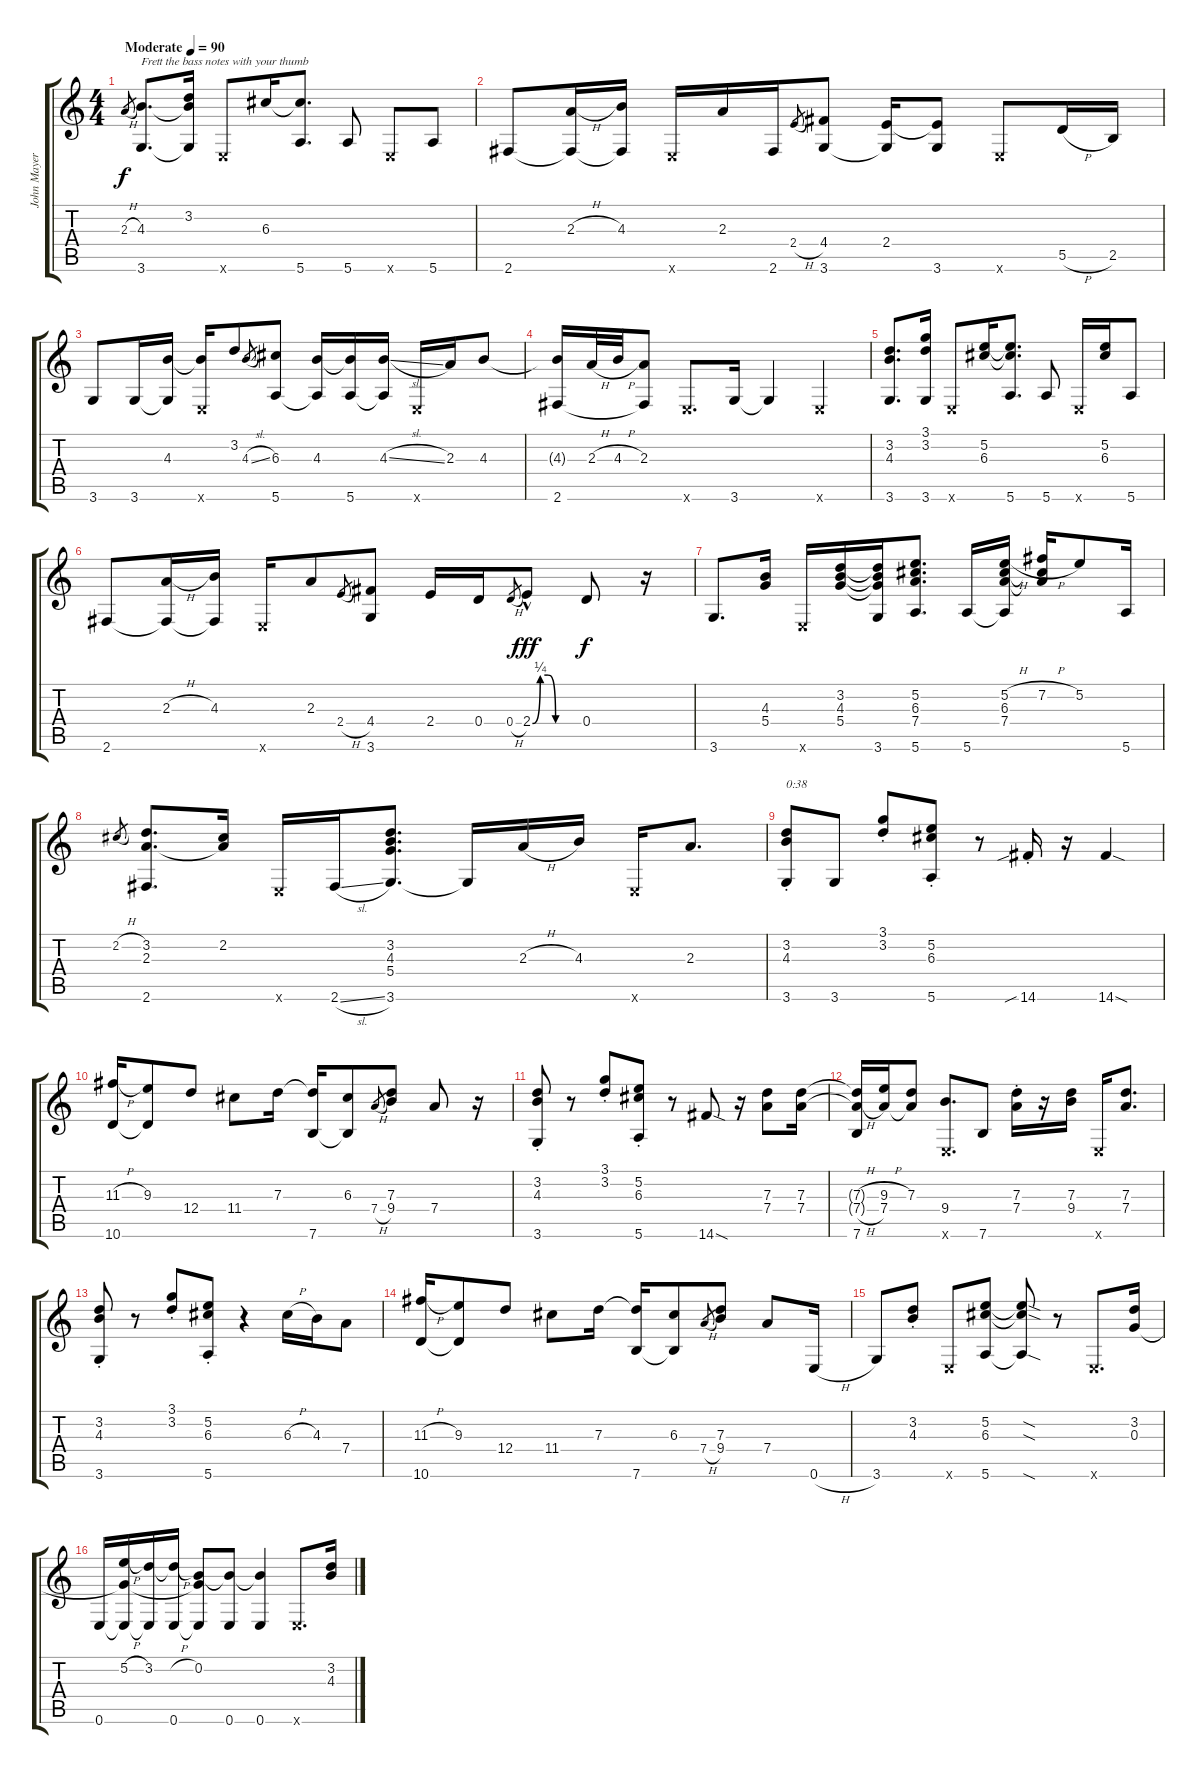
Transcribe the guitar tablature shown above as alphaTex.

\track ("John Mayer" "John Mayer") {instrument electricguitarjazz}
\staff {score tabs}
\tuning (E4 B3 G3 D3 A2 E2) {hide}
\ts (4 4)
\tempo (90 "Moderate")
\clef g2
\ks c
2.3{h}.8{gr dy f instrument electricguitarjazz} (4.3 3.6).8{d txt "Frett the bass notes with your thumb"} (3.2 4.3{t} 3.6{t}).16 0.6{x}.8 6.3.16 (6.3{t} 5.6).8{d} 5.6.8 0.6{x}.8 5.6.8 |
2.6.8 (2.3{h} 2.6{t}).16 (4.3 2.6{t}).16 0.6{x}.16 2.3.16 2.6.16 2.4{h}.8{gr} (4.4 3.6).8 (2.4 3.6{t}).16 (2.4{t} 3.6).8 0.6{x}.8 5.5{h}.16 2.5.16 |
3.6.8 3.6.16 (4.3 3.6{t}).16 (4.3{t} 0.6{x}).16 3.2.8 4.3{sl}.8{gr} (6.3 5.6).8 (4.3 5.6{t}).16 (4.3{t} 5.6).16 (4.3{sl} 5.6{t}).16 0.6{x}.16 2.3.16 4.3.8 |
(4.3{t} 2.6).16 2.3{h}.32 4.3{h}.32 (2.3 2.6{t}).8 0.6{x}.8{d} 3.6.16 3.6{t}.4 0.6{x}.4 |
(3.2 4.3 3.6).8{d} (3.1 3.2 3.6).16 0.6{x}.8 (5.2 6.3).16 (5.2{t} 6.3{t} 5.6).8{d} 5.6.8 0.6{x}.16 (5.2 6.3).16 5.6.8 |
2.6.8 (2.3{h} 2.6{t}).16 (4.3 2.6{t}).16 0.6{x}.16 2.3.8 2.4{h}.8{gr} (4.4 3.6).8 2.4.16 0.4.16 0.4{h}.8{gr} 2.4{be (custom 0 0 10 1 20 1 30 0 60 0) hac}.8{dy fff} 0.4.8{dy f} r.16 |
3.6.8{d} (4.3 5.4).16 0.6{x}.16 (3.2 4.3 5.4).16 (3.2{t} 4.3{t} 5.4{t} 3.6).16 (5.2 6.3 7.4 5.6).8{d} 5.6.16 (5.2{h} 6.3 7.4 5.6{t}).16 (7.2{h} 6.3{t} 7.4{t}).16 5.2.8 5.6.16 |
2.2{h}.8{gr} (3.2 2.3 2.6).8{d} (2.2 2.3{t}).16 0.6{x}.16 2.6{sl}.16 (3.2 4.3 5.4 3.6).8{d} 3.6{t}.16 2.3{h}.16 4.3.16 0.6{x}.16 2.3.8{d} |
(3.2 4.3{st} 3.6).8{txt "0:38"} 3.6.8 (3.1{st} 3.2).8 (5.2 6.3{st} 5.6).8 r.8 14.6{sib st}.16 r.16 14.6{sod}.4 |
(11.3{h} 10.6).16 (9.3 10.6{t}).8 12.4.8 11.4.8 7.3.16 (7.3{t} 7.6).16 (6.3 7.6{t}).8 7.4{h}.8{gr} (7.3 9.4).8 7.4.8 r.16 |
(3.2 4.3{st} 3.6{st}).8 r.8 (3.1{st} 3.2{st}).8 (5.2 6.3{st} 5.6{st}).8 r.8 14.6{sod}.8 r.16 (7.3 7.4).8 (7.3 7.4).16 |
(7.3{h t} 7.4{h t} 7.6).16 (9.3{h} 7.4).16 (7.3 7.4{t}).8 (9.4 0.6{x}).8{d} 7.6.8 (7.3{st} 7.4).16 r.16 (7.3 9.4).16 0.6{x}.16 (7.3 7.4).8{d} |
(3.2 4.3{st} 3.6{st}).8 r.8 (3.1{st} 3.2{st}).8 (5.2 6.3{st} 5.6{st}).8 r.4 6.3{h}.16 4.3.16 7.4.8 |
(11.3{h} 10.6).16 (9.3 10.6{t}).8 12.4.8 11.4.8 7.3.16 (7.3{t} 7.6).16 (6.3 7.6{t}).8 7.4{h}.8{gr} (7.3 9.4).8 7.4.8 0.6{h}.16 |
3.6.8 (3.2 4.3{st}).8 0.6{x}.8 (5.2 6.3 5.6).8 (5.2{sod t} 6.3{sod t} 5.6{sod t}).8 r.8 0.6{x}.8{d} (3.2 0.3).16 |
0.6.16 (5.2{h} 0.3{t} 0.6{t}).16 (3.2 0.6{t}).16 (3.2{h t} 0.6).16 (0.2 0.3{t} 0.6{t}).8 (0.2{t} 0.6).8 (0.2{t} 0.6).4 0.6{x}.8{d} (3.2 4.3).16
